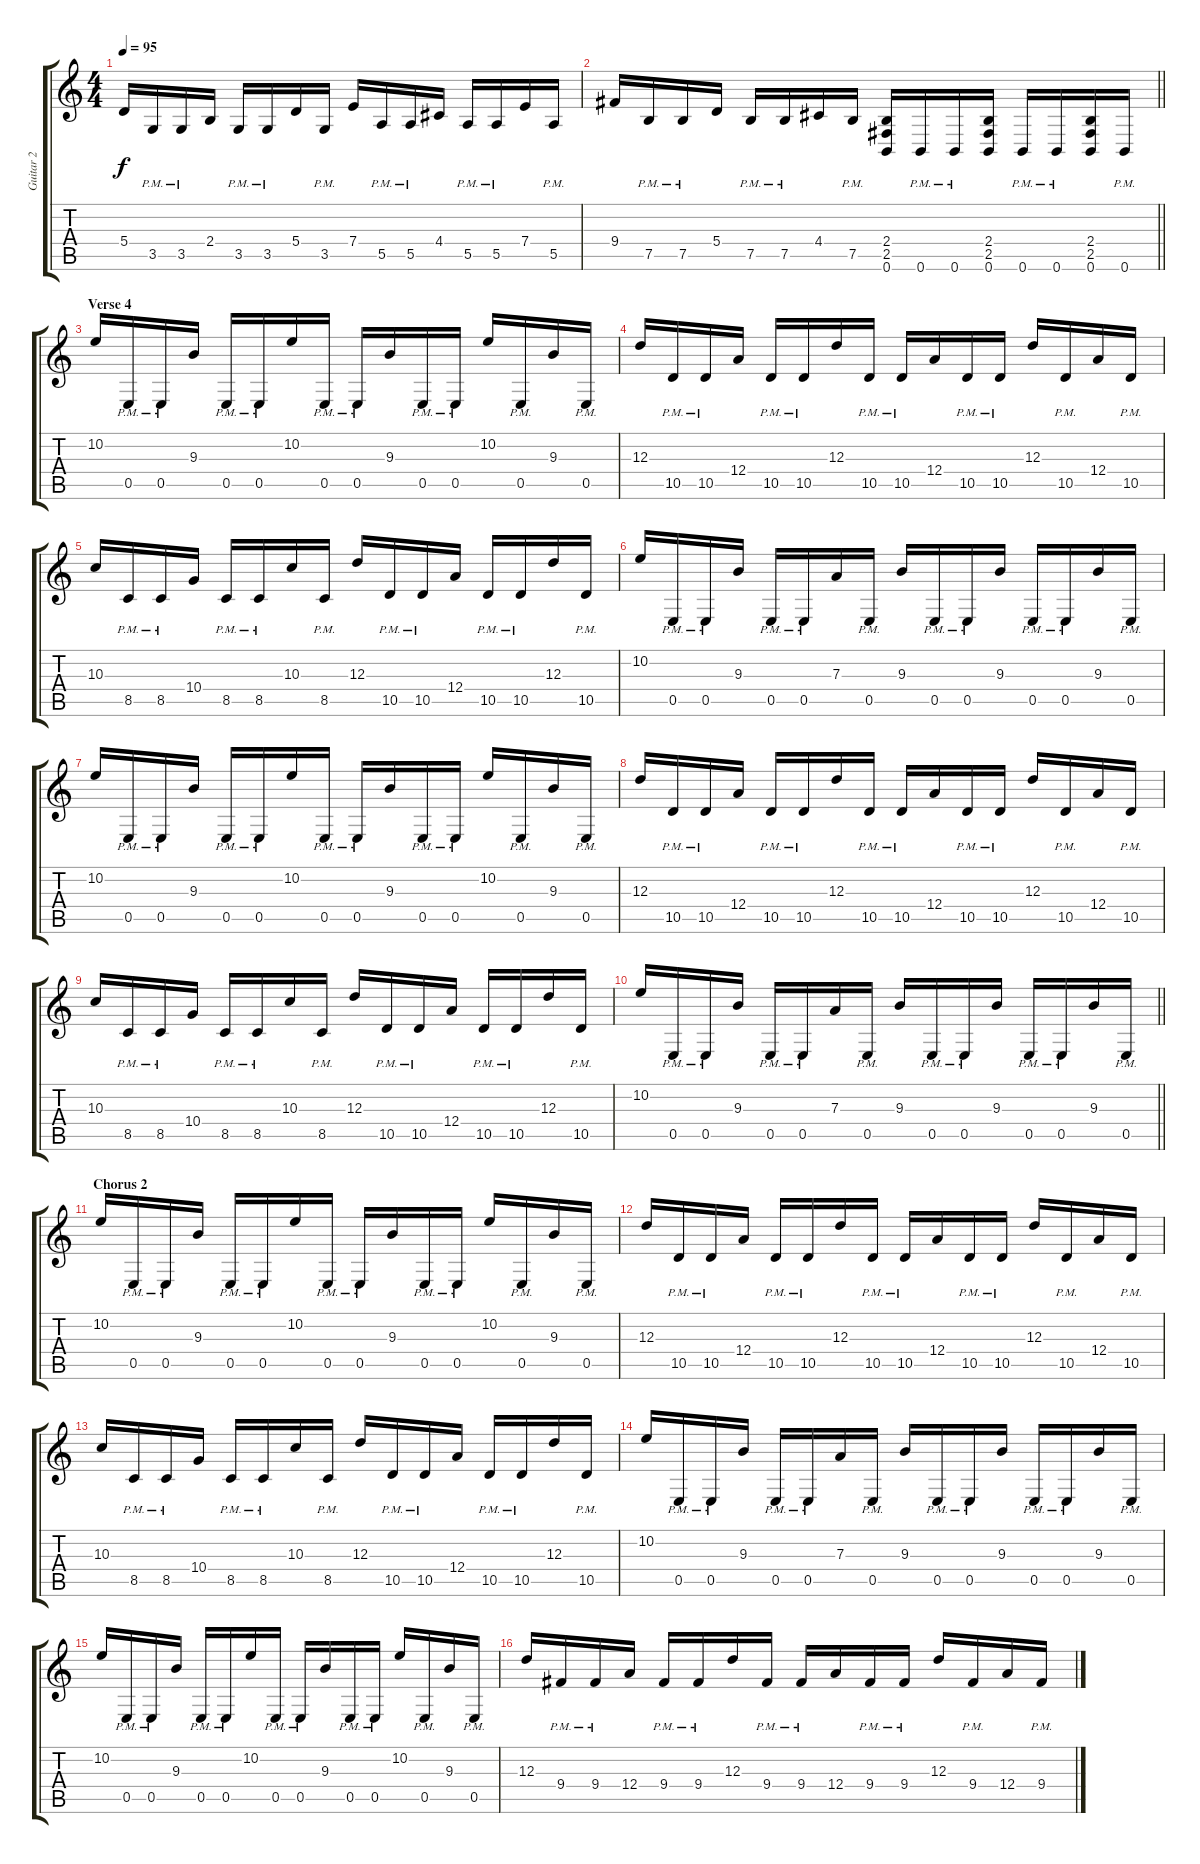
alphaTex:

\track ("Guitar 2" "Guitar 2") {instrument distortionguitar}
\staff {score tabs}
\tuning (B3 Gb3 D3 A2 E2 B1) {hide}
\ts (4 4)
\tempo 95
\clef g2
\ks c
5.4.16{dy f} 3.5{pm}.16 3.5{pm}.16 2.4.16 3.5{pm}.16 3.5{pm}.16 5.4.16 3.5{pm}.16 7.4.16 5.5{pm}.16 5.5{pm}.16 4.4.16 5.5{pm}.16 5.5{pm}.16 7.4.16 5.5{pm}.16 |
\barLineRight lightlight
9.4.16 7.5{pm}.16 7.5{pm}.16 5.4.16 7.5{pm}.16 7.5{pm}.16 4.4.16 7.5{pm}.16 (2.4 2.5 0.6).16 0.6{pm}.16 0.6{pm}.16 (2.4 2.5 0.6).16 0.6{pm}.16 0.6{pm}.16 (2.4 2.5 0.6).16 0.6{pm}.16 |
\section ("" "Verse 4")
10.2.16 0.5{pm}.16 0.5{pm}.16 9.3.16 0.5{pm}.16 0.5{pm}.16 10.2.16 0.5{pm}.16 0.5{pm}.16 9.3.16 0.5{pm}.16 0.5{pm}.16 10.2.16 0.5{pm}.16 9.3.16 0.5{pm}.16 |
12.3.16 10.5{pm}.16 10.5{pm}.16 12.4.16 10.5{pm}.16 10.5{pm}.16 12.3.16 10.5{pm}.16 10.5{pm}.16 12.4.16 10.5{pm}.16 10.5{pm}.16 12.3.16 10.5{pm}.16 12.4.16 10.5{pm}.16 |
10.3.16 8.5{pm}.16 8.5{pm}.16 10.4.16 8.5{pm}.16 8.5{pm}.16 10.3.16 8.5{pm}.16 12.3.16 10.5{pm}.16 10.5{pm}.16 12.4.16 10.5{pm}.16 10.5{pm}.16 12.3.16 10.5{pm}.16 |
10.2.16 0.5{pm}.16 0.5{pm}.16 9.3.16 0.5{pm}.16 0.5{pm}.16 7.3.16 0.5{pm}.16 9.3.16 0.5{pm}.16 0.5{pm}.16 9.3.16 0.5{pm}.16 0.5{pm}.16 9.3.16 0.5{pm}.16 |
10.2.16 0.5{pm}.16 0.5{pm}.16 9.3.16 0.5{pm}.16 0.5{pm}.16 10.2.16 0.5{pm}.16 0.5{pm}.16 9.3.16 0.5{pm}.16 0.5{pm}.16 10.2.16 0.5{pm}.16 9.3.16 0.5{pm}.16 |
12.3.16 10.5{pm}.16 10.5{pm}.16 12.4.16 10.5{pm}.16 10.5{pm}.16 12.3.16 10.5{pm}.16 10.5{pm}.16 12.4.16 10.5{pm}.16 10.5{pm}.16 12.3.16 10.5{pm}.16 12.4.16 10.5{pm}.16 |
10.3.16 8.5{pm}.16 8.5{pm}.16 10.4.16 8.5{pm}.16 8.5{pm}.16 10.3.16 8.5{pm}.16 12.3.16 10.5{pm}.16 10.5{pm}.16 12.4.16 10.5{pm}.16 10.5{pm}.16 12.3.16 10.5{pm}.16 |
\barLineRight lightlight
10.2.16 0.5{pm}.16 0.5{pm}.16 9.3.16 0.5{pm}.16 0.5{pm}.16 7.3.16 0.5{pm}.16 9.3.16 0.5{pm}.16 0.5{pm}.16 9.3.16 0.5{pm}.16 0.5{pm}.16 9.3.16 0.5{pm}.16 |
\section ("" "Chorus 2")
10.2.16 0.5{pm}.16 0.5{pm}.16 9.3.16 0.5{pm}.16 0.5{pm}.16 10.2.16 0.5{pm}.16 0.5{pm}.16 9.3.16 0.5{pm}.16 0.5{pm}.16 10.2.16 0.5{pm}.16 9.3.16 0.5{pm}.16 |
12.3.16 10.5{pm}.16 10.5{pm}.16 12.4.16 10.5{pm}.16 10.5{pm}.16 12.3.16 10.5{pm}.16 10.5{pm}.16 12.4.16 10.5{pm}.16 10.5{pm}.16 12.3.16 10.5{pm}.16 12.4.16 10.5{pm}.16 |
10.3.16 8.5{pm}.16 8.5{pm}.16 10.4.16 8.5{pm}.16 8.5{pm}.16 10.3.16 8.5{pm}.16 12.3.16 10.5{pm}.16 10.5{pm}.16 12.4.16 10.5{pm}.16 10.5{pm}.16 12.3.16 10.5{pm}.16 |
10.2.16 0.5{pm}.16 0.5{pm}.16 9.3.16 0.5{pm}.16 0.5{pm}.16 7.3.16 0.5{pm}.16 9.3.16 0.5{pm}.16 0.5{pm}.16 9.3.16 0.5{pm}.16 0.5{pm}.16 9.3.16 0.5{pm}.16 |
10.2.16 0.5{pm}.16 0.5{pm}.16 9.3.16 0.5{pm}.16 0.5{pm}.16 10.2.16 0.5{pm}.16 0.5{pm}.16 9.3.16 0.5{pm}.16 0.5{pm}.16 10.2.16 0.5{pm}.16 9.3.16 0.5{pm}.16 |
12.3.16 9.4{pm}.16 9.4{pm}.16 12.4.16 9.4{pm}.16 9.4{pm}.16 12.3.16 9.4{pm}.16 9.4{pm}.16 12.4.16 9.4{pm}.16 9.4{pm}.16 12.3.16 9.4{pm}.16 12.4.16 9.4{pm}.16
